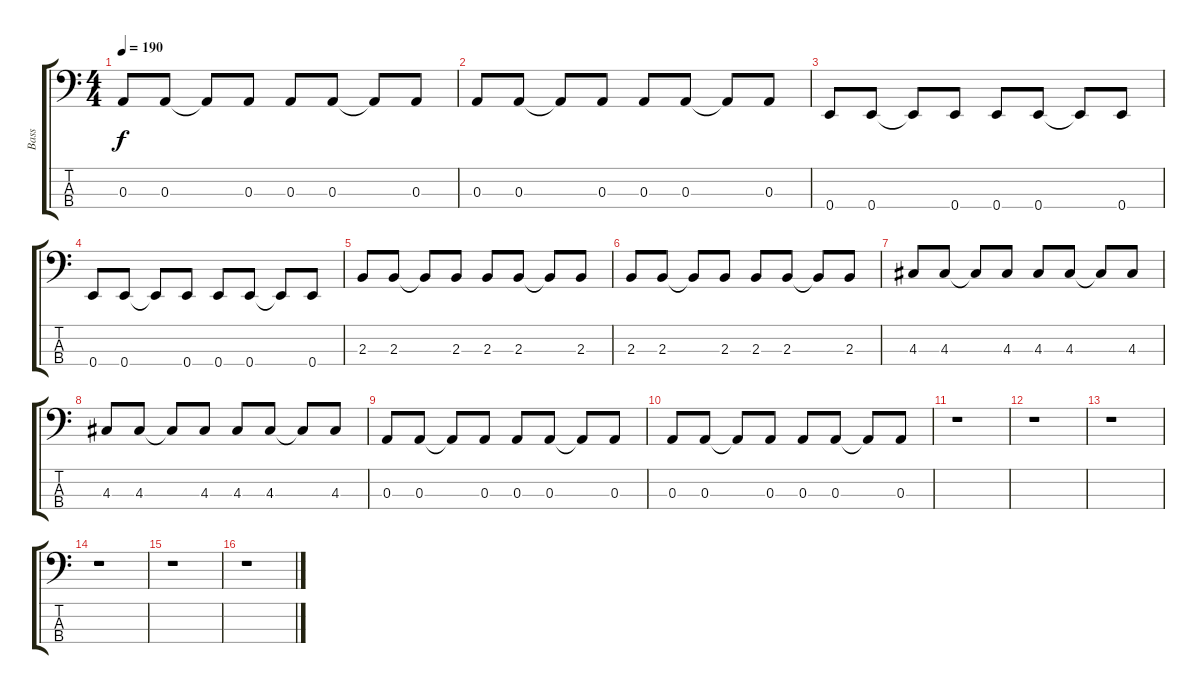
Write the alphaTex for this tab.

\track ("Bass" "Bass") {instrument electricbasspick}
\staff {score tabs}
\tuning (G2 D2 A1 E1) {hide}
\ts (4 4)
\tempo 190
\clef f4
\ks c
0.3.8{dy f} 0.3.8 0.3{t}.8 0.3.8 0.3.8 0.3.8 0.3{t}.8 0.3.8 |
0.3.8 0.3.8 0.3{t}.8 0.3.8 0.3.8 0.3.8 0.3{t}.8 0.3.8 |
0.4.8 0.4.8 0.4{t}.8 0.4.8 0.4.8 0.4.8 0.4{t}.8 0.4.8 |
0.4.8 0.4.8 0.4{t}.8 0.4.8 0.4.8 0.4.8 0.4{t}.8 0.4.8 |
2.3.8 2.3.8 2.3{t}.8 2.3.8 2.3.8 2.3.8 2.3{t}.8 2.3.8 |
2.3.8 2.3.8 2.3{t}.8 2.3.8 2.3.8 2.3.8 2.3{t}.8 2.3.8 |
4.3.8 4.3.8 4.3{t}.8 4.3.8 4.3.8 4.3.8 4.3{t}.8 4.3.8 |
4.3.8 4.3.8 4.3{t}.8 4.3.8 4.3.8 4.3.8 4.3{t}.8 4.3.8 |
0.3.8 0.3.8 0.3{t}.8 0.3.8 0.3.8 0.3.8 0.3{t}.8 0.3.8 |
0.3.8 0.3.8 0.3{t}.8 0.3.8 0.3.8 0.3.8 0.3{t}.8 0.3.8 |
r.1 |
r.1 |
r.1 |
r.1 |
r.1 |
r.1
